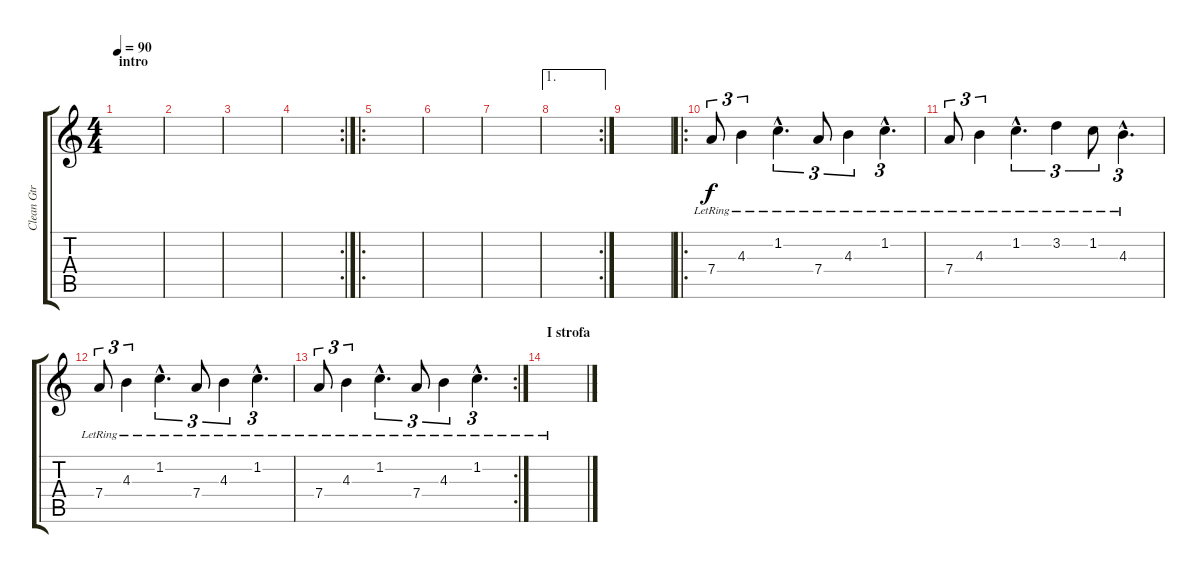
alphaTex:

\track ("Clean Gtr 3" "Clean Gtr ") {instrument electricguitarclean}
\staff {score tabs}
\tuning (E4 B3 G3 D3 A2 E2) {hide}
\ts (4 4)
\section ("" "intro")
\tempo 90
\clef g2
\ks aminor
|
|
|
\rc 2
|
\ro
|
|
|
\ae 1
\rc 2
|
|
\ro
7.4{lr}.8{tu (3 2)} 4.3{lr}.4{tu (3 2)} 1.2{hac lr}.4{d tu (3 2)} 7.4{lr}.8{tu (3 2)} 4.3{lr}.4{tu (3 2)} 1.2{hac lr}.4{d tu (3 2)} |
7.4{lr}.8{tu (3 2)} 4.3{lr}.4{tu (3 2)} 1.2{hac lr}.4{d tu (3 2)} 3.2{lr}.4{tu (3 2)} 1.2{lr}.8{tu (3 2)} 4.3{hac lr}.4{d tu (3 2)} |
7.4{lr}.8{tu (3 2)} 4.3{lr}.4{tu (3 2)} 1.2{hac lr}.4{d tu (3 2)} 7.4{lr}.8{tu (3 2)} 4.3{lr}.4{tu (3 2)} 1.2{hac lr}.4{d tu (3 2)} |
\rc 2
7.4{lr}.8{tu (3 2)} 4.3{lr}.4{tu (3 2)} 1.2{hac lr}.4{d tu (3 2)} 7.4{lr}.8{tu (3 2)} 4.3{lr}.4{tu (3 2)} 1.2{hac lr}.4{d tu (3 2)} |
\section ("" "I strofa")
